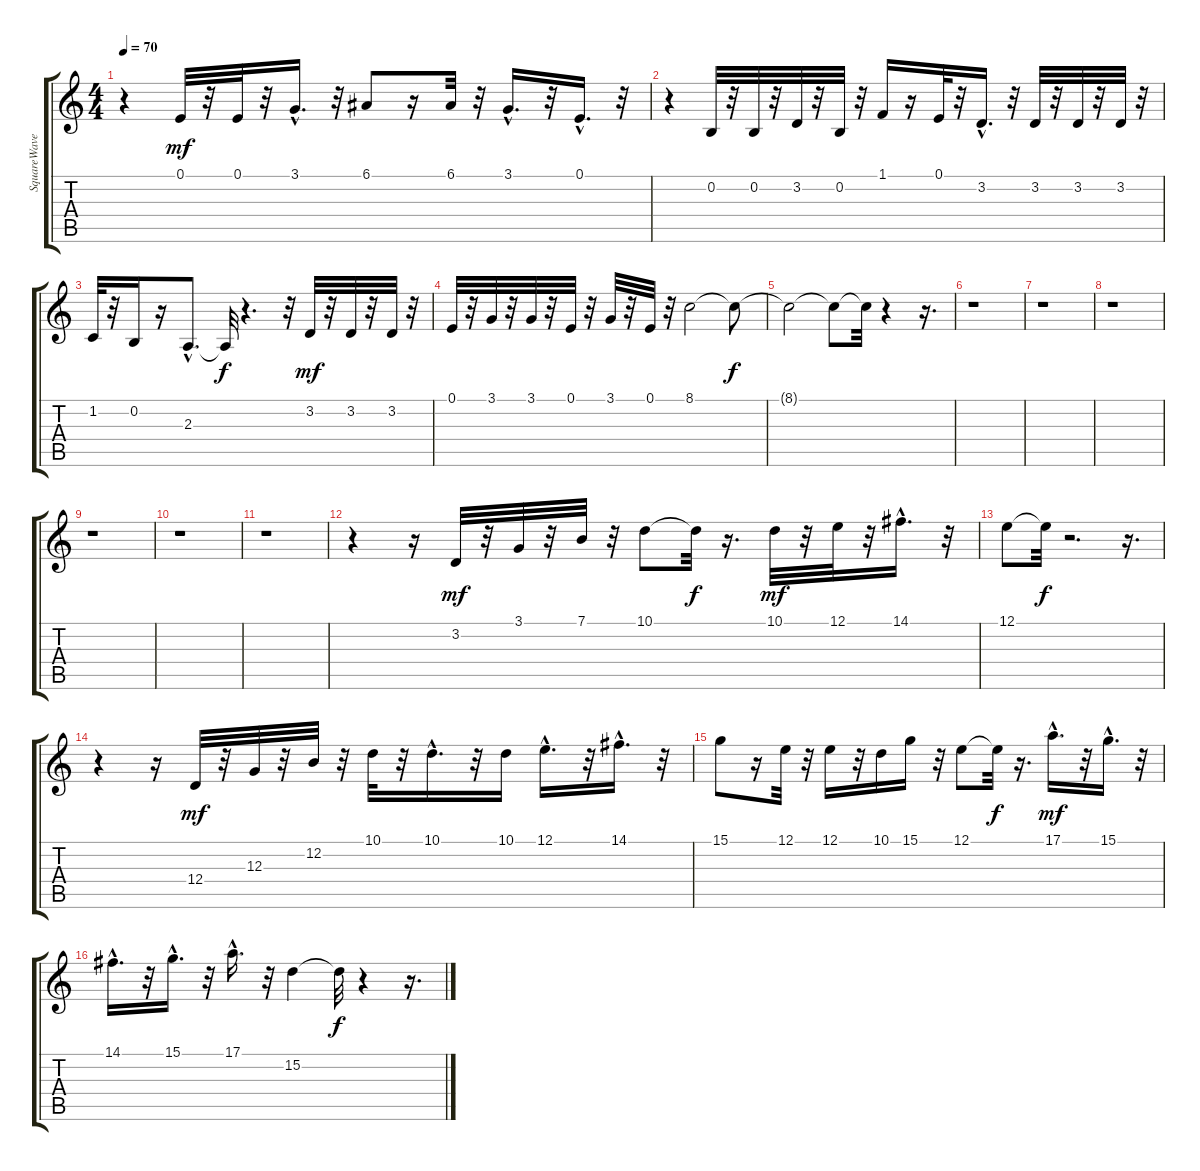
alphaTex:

\track ("SquareWave" "SquareWave") {instrument timpani}
\staff {score tabs}
\tuning (E4 B3 G3 D3 A2 E2) {hide}
\ts (4 4)
\tempo 70
\clef g2
\ks c
r.4{dy f} 0.1.32{dy mf} r.32 0.1.32 r.32 3.1{hac}.16{d} r.32 6.1.8 r.16 6.1.32 r.32 3.1{hac}.16{d} r.32 0.1{hac}.16{d} r.32 |
r.4 0.2.32 r.32 0.2.32 r.32 3.2.32 r.32 0.2.32 r.32 1.1.16 r.16 0.1.32 r.32 3.2{hac}.16{d} r.32 3.2.32 r.32 3.2.32 r.32 3.2.32 r.32 |
1.2.32 r.32 0.2.16 r.16 2.3{hac}.8{d} 2.3{t}.32{dy f} r.4{d} r.32 3.2.32{dy mf} r.32 3.2.32 r.32 3.2.32 r.32 |
0.1.32 r.32 3.1.32 r.32 3.1.32 r.32 0.1.32 r.32 3.1.32 r.32 0.1.32 r.32 8.1.2 8.1{t}.8{dy f} |
8.1{t}.2 8.1{t}.8 8.1{t}.32 r.4 r.16{d} |
r.1 |
r.1 |
r.1 |
r.1 |
r.1 |
r.1 |
r.4 r.16 3.2.32{dy mf} r.32 3.1.32 r.32 7.1.32 r.32 10.1.8 10.1{t}.32{dy f} r.16{d} 10.1.32{dy mf} r.32 12.1.32 r.32 14.1{hac}.16{d} r.32 |
12.1.8 12.1{t}.32{dy f} r.2{d} r.16{d} |
r.4 r.16 12.4.32{dy mf} r.32 12.3.32 r.32 12.2.32 r.32 10.1.32 r.32 10.1{hac}.16{d} r.32 10.1.16 12.1{hac}.16{d} r.32 14.1{hac}.16{d} r.32 |
15.1.8 r.16 12.1.32 r.32 12.1.16 r.32 10.1.16 15.1.16 r.32 12.1.8 12.1{t}.32{dy f} r.16{d} 17.1{hac}.16{d dy mf} r.32 15.1{hac}.16{d} r.32 |
14.1{hac}.16{d} r.32 15.1{hac}.16{d} r.32 17.1{hac}.16{d} r.32 15.2.4 15.2{t}.32{dy f} r.4 r.16{d}
